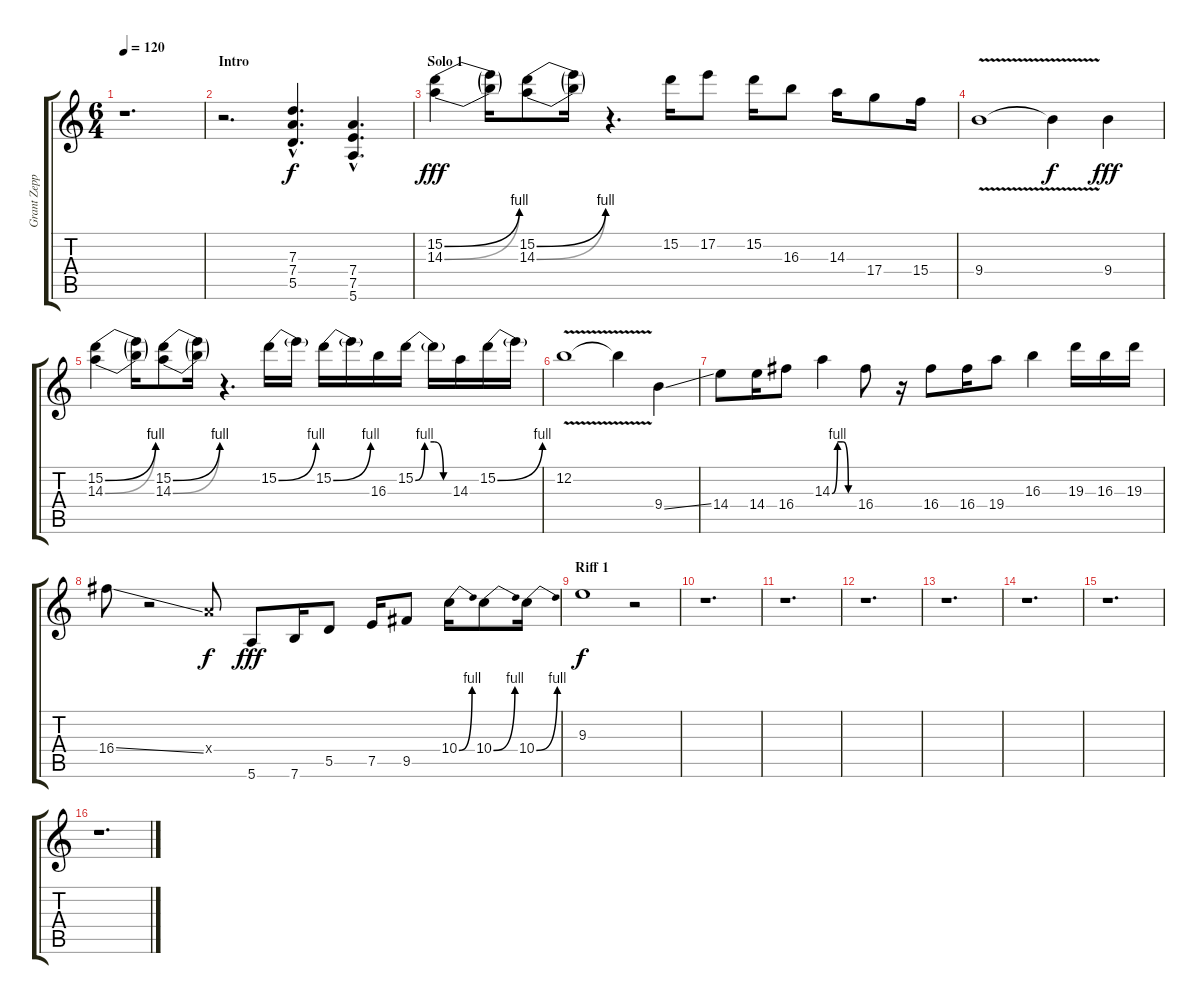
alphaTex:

\track ("Grant Zeppelin - Solo" "Grant Zepp") {instrument distortionguitar}
\staff {score tabs}
\tuning (E4 B3 G3 D3 A2 E2) {hide}
\ts (6 4)
\tempo 120
\clef g2
\ks c
r.1{d dy f instrument distortionguitar} |
\section ("" "Intro")
r.2{d} (7.3{hac} 7.4{hac} 5.5{hac}).4{d} (7.4{hac} 7.5{hac} 5.6{hac}).4{d} |
\section ("" "Solo 1")
(15.2{be (bend 0 0 60 4)} 14.3{be (bend 0 0 60 4)}).4{dy fff} (15.2{t} 14.3{t}).16 (15.2{be (bend 0 0 60 4)} 14.3{be (bend 0 0 60 4)}).8 (15.2{t} 14.3{t}).16 r.4{d} 15.2.16 17.2.8 15.2.16 16.3.8 14.3.16 17.4.8 15.4.16 |
9.4{v}.1 9.4{t}.4{dy f} 9.4.4{dy fff} |
(15.2{be (bend 0 0 60 4)} 14.3{be (bend 0 0 60 4)}).4 (15.2{t} 14.3{t}).16 (15.2{be (bend 0 0 60 4)} 14.3{be (bend 0 0 60 4)}).8 (15.2{t} 14.3{t}).16 r.4{d} 15.2{be (bend 0 0 60 4)}.16 15.2{t}.16 15.2{be (bend 0 0 60 4)}.16 15.2{t}.16 16.3.16 15.2{be (custom 0 0 15 4 30 4 45 0 60 0)}.16 15.2{t}.16 14.3.16 15.2{be (bend 0 0 60 4)}.16 15.2{t}.16 |
12.2{v}.1 12.2{t}.4 9.4{ss}.4 |
14.4.8 14.4.16 16.4.8 14.3{be (custom 0 0 15 4 30 4 45 0 60 0)}.4 16.4.8 r.16 16.4.8 16.4.16 19.4.8 16.3.4 19.3.16 16.3.16 19.3.16 |
16.4{ss}.8 r.2 7.4{x}.8{dy f} 5.6.8{dy fff} 7.6.16 5.5.8 7.5.16 9.5.8 10.4{be (bend 0 0 60 4)}.16 10.4{be (bend 0 0 60 4)}.8 10.4{be (bend 0 0 60 4)}.16 |
\section ("" "Riff 1")
9.3.1{dy f} r.2 |
r.1{d} |
r.1{d} |
r.1{d} |
r.1{d} |
r.1{d} |
r.1{d} |
r.1{d}
